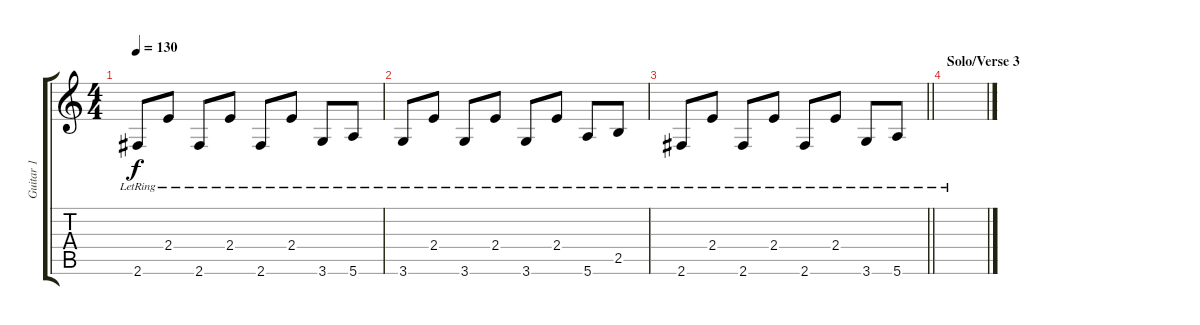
\track ("Guitar 1" "Guitar 1") {instrument acousticguitarnylon}
\staff {score tabs}
\tuning (E4 B3 G3 D3 A2 E2) {hide}
\ts (4 4)
\tempo 130
\clef g2
\ks c
2.6{lr}.8{dy f} 2.4{lr}.8 2.6{lr}.8 2.4{lr}.8 2.6{lr}.8 2.4{lr}.8 3.6{lr}.8 5.6{lr}.8 |
3.6{lr}.8 2.4{lr}.8 3.6{lr}.8 2.4{lr}.8 3.6{lr}.8 2.4{lr}.8 5.6{lr}.8 2.5{lr}.8 |
\barLineRight lightlight
2.6{lr}.8 2.4{lr}.8 2.6{lr}.8 2.4{lr}.8 2.6{lr}.8 2.4{lr}.8 3.6{lr}.8 5.6{lr}.8 |
\section ("" "Solo/Verse 3")
